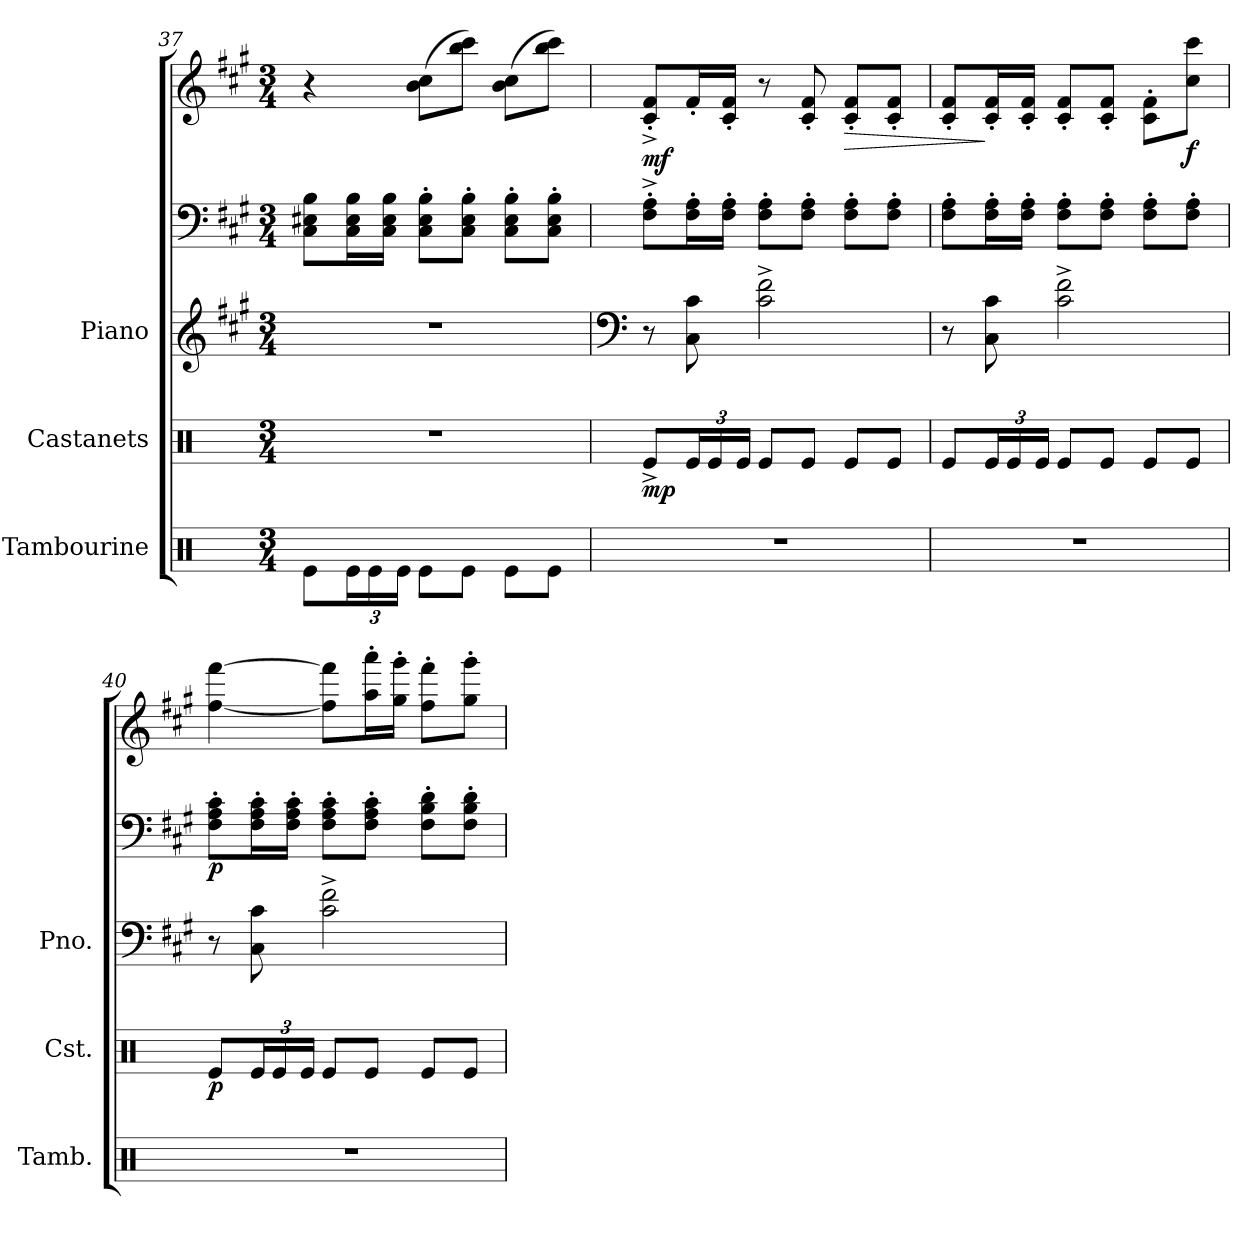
**kern	**kern	**dynam	**kern	**kern	**kern	**dynam
*part3	*part2	*part2	*part1	*part1	*part1	*part1
*staff5	*staff4	*staff4	*staff3	*staff2	*staff1	*staff1/2/3
*I"Tambourine	*I"Castanets	*	*I"Piano	*	*	*
*I'Tamb.	*I'Cst.	*	*I'Pno.	*	*	*
!!LO:LB:g=z
*clefX	*clefX	*	*clefG2	*clefF4	*clefG2	*
*k[]	*k[]	*	*k[f#c#g#]	*k[f#c#g#]	*k[f#c#g#]	*
*M3/4	*M3/4	*	*M3/4	*M3/4	*M3/4	*
=37	=37	=37	=37	=37	=37	=37
8Re\L	2.r	.	2.r	8C#\ 8E#X\ 8B\L	4r	.
*Xbrackettup	*	*	*	*	*	*
24Re\L	.	.	.	16C#\ 16E#\ 16B\L	.	.
24Re\	.	.	.	.	.	.
.	.	.	.	16C#\ 16E#\ 16B\JJ	.	.
24Re\JJ	.	.	.	.	.	.
8Re\L	.	.	.	8C#\' 8E#\' 8B\'L	(>8b\ 8cc#\L	.
8Re\J	.	.	.	8C#\' 8E#\' 8B\'J	8bb\ 8ccc#\J)	.
8Re\L	.	.	.	8C#\' 8E#\' 8B\'L	(>8b\ 8cc#\L	.
8Re\J	.	.	.	8C#\' 8E#\' 8B\'J	8bb\ 8ccc#\J)	.
=38	=38	=38	=38	=38	=38	=38
*	*	*	*clefF4	*	*	*
!	!	!LO:DY:b	!	!	!	!LO:DY:b
2.r	8Re^/L	mp	8r	8F#\'^ 8A\'^L	8c#/'^ 8f#/'^L	mf
*	*Xbrackettup	*	*	*	*	*
!	!	!	!	!	!	!LO:DY:b=3
!	!	!	!	!	!	!LO:DY:n=1:b=2
!	!	!	!	!	!	!LO:DY:n=2:b
.	24Re/L	.	8C#\ 8c#\	16F#\' 16A\'L	16f#'/L	mp mf mf
.	24Re/	.	.	.	.	.
.	.	.	.	16F#\' 16A\'JJ	16c#/' 16f#/'JJ	.
.	24Re/JJ	.	.	.	.	.
.	8Re/L	.	2c#\^ 2f#\^	8F#\' 8A\'L	8r	.
.	8Re/J	.	.	8F#\' 8A\'J	8c#/' 8f#/'	.
!	!	!	!	!	!	!LO:HP:b
.	8Re/L	.	.	8F#\' 8A\'L	8c#/' 8f#/'L	>
.	8Re/J	.	.	8F#\' 8A\'J	8c#/' 8f#/'J	.
=39	=39	=39	=39	=39	=39	=39
2.r	8Re/L	.	8r	8F#\' 8A\'L	8c#/' 8f#/'L	.
!	!	!	!	!	!	!LO:DY:n=1:b=3
!	!	!	!	!	!	!LO:DY:n=2:b
.	24Re/L	.	8C#\ 8c#\	16F#\' 16A\'L	16c#/' 16f#/'L	] mp mp
.	24Re/	.	.	.	.	.
.	.	.	.	16F#\' 16A\'JJ	16c#/' 16f#/'JJ	.
.	24Re/JJ	.	.	.	.	.
.	8Re/L	.	2c#\^ 2f#\^	8F#\' 8A\'L	8c#/' 8f#/'L	.
.	8Re/J	.	.	8F#\' 8A\'J	8c#/' 8f#/'J	.
.	8Re/L	.	.	8F#\' 8A\'L	8c#\' 8f#\'L	.
!	!	!	!	!	!	!LO:DY:n=3:b
.	8Re/J	.	.	8F#\' 8A\'J	8cc#\ 8ccc#\J	f
=40	=40	=40	=40	=40	=40	=40
!	!	!LO:DY:b	!	!	!	!LO:DY:b=2
2.r	8Re/L	p	8r	8F#\' 8A\' 8c#\'L	[4ff#\ [4fff#\	p
.	24Re/L	.	8C#\ 8c#\	16F#\' 16A\' 16c#\'L	.	.
.	24Re/	.	.	.	.	.
.	.	.	.	16F#\' 16A\' 16c#\'JJ	.	.
.	24Re/JJ	.	.	.	.	.
.	8Re/L	.	2c#\^ 2f#\^	8F#\' 8A\' 8c#\'L	8ff#\] 8fff#\]L	.
.	8Re/J	.	.	8F#\' 8A\' 8c#\'J	16aa\' 16aaa\'L	.
.	.	.	.	.	16gg#\' 16ggg#\'JJ	.
.	8Re/L	.	.	8F#\' 8B\' 8d\'L	8ff#\' 8fff#\'L	.
.	8Re/J	.	.	8F#\' 8B\' 8d\'J	8gg#\' 8ggg#\'J	.
=	=	=	=	=	=	=
*-	*-	*-	*-	*-	*-	*-
